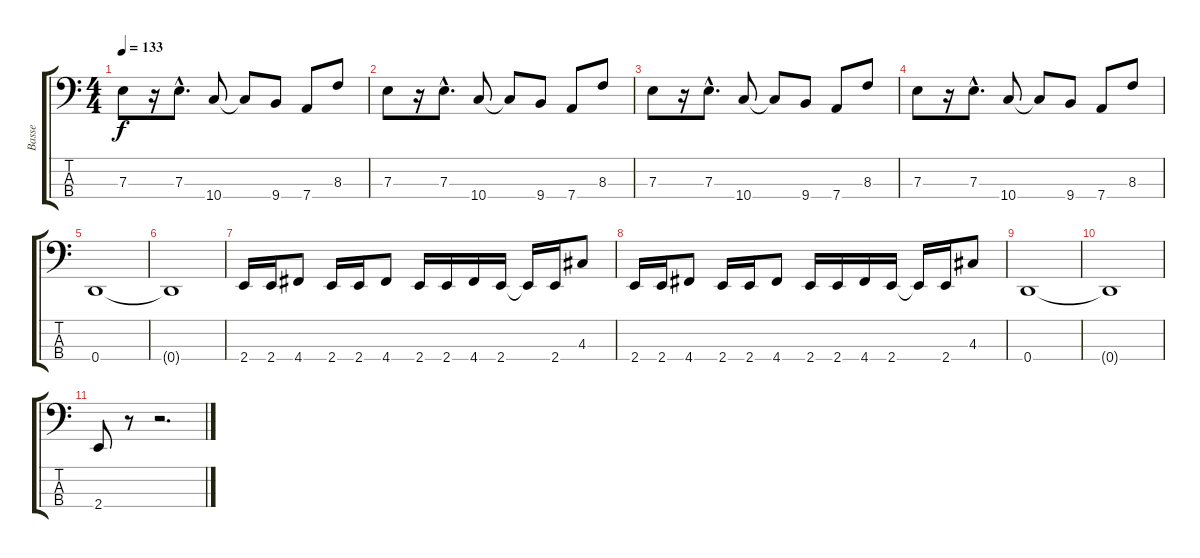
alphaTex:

\track ("Basse" "Basse") {instrument electricbassfinger}
\staff {score tabs}
\tuning (G2 D2 A1 D1) {hide}
\ts (4 4)
\tempo 133
\clef f4
\ks c
7.3.8{dy f} r.16 7.3{hac}.8{d} 10.4.8 10.4{t}.8 9.4.8 7.4.8 8.3.8 |
7.3.8 r.16 7.3{hac}.8{d} 10.4.8 10.4{t}.8 9.4.8 7.4.8 8.3.8 |
7.3.8 r.16 7.3{hac}.8{d} 10.4.8 10.4{t}.8 9.4.8 7.4.8 8.3.8 |
7.3.8 r.16 7.3{hac}.8{d} 10.4.8 10.4{t}.8 9.4.8 7.4.8 8.3.8 |
0.4.1 |
0.4{t}.1 |
2.4.16 2.4.16 4.4.8 2.4.16 2.4.16 4.4.8 2.4.16 2.4.16 4.4.16 2.4.16 2.4{t}.16 2.4.16 4.3.8 |
2.4.16 2.4.16 4.4.8 2.4.16 2.4.16 4.4.8 2.4.16 2.4.16 4.4.16 2.4.16 2.4{t}.16 2.4.16 4.3.8 |
0.4.1 |
0.4{t}.1 |
2.4.8 r.8 r.2{d}
